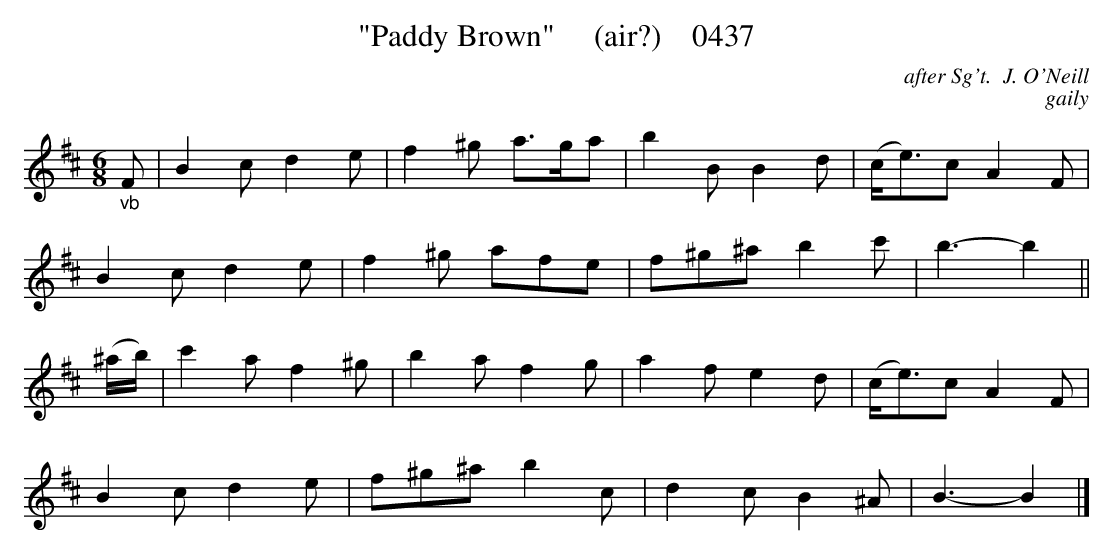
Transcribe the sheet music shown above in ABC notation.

X:1
T:"Paddy Brown"     (air?)    0437
C:after Sg't.  J. O'Neill
C:gaily
M:6/8
L:1/8
K:D
"_vb"F|B2c d2e|f2^g a3/2g/2a|b2B B2d|(c/2e3/2)c A2F|
B2c d2e|f2^g afe|f^g^a b2c'|b3-b2||
(^a/2b/2)|c'2a f2^g|b2a f2g|a2f e2d|(c/2e3/2)c A2F|
B2c d2e|f^g^a b2c|d2c B2^A|B3-B2|]
